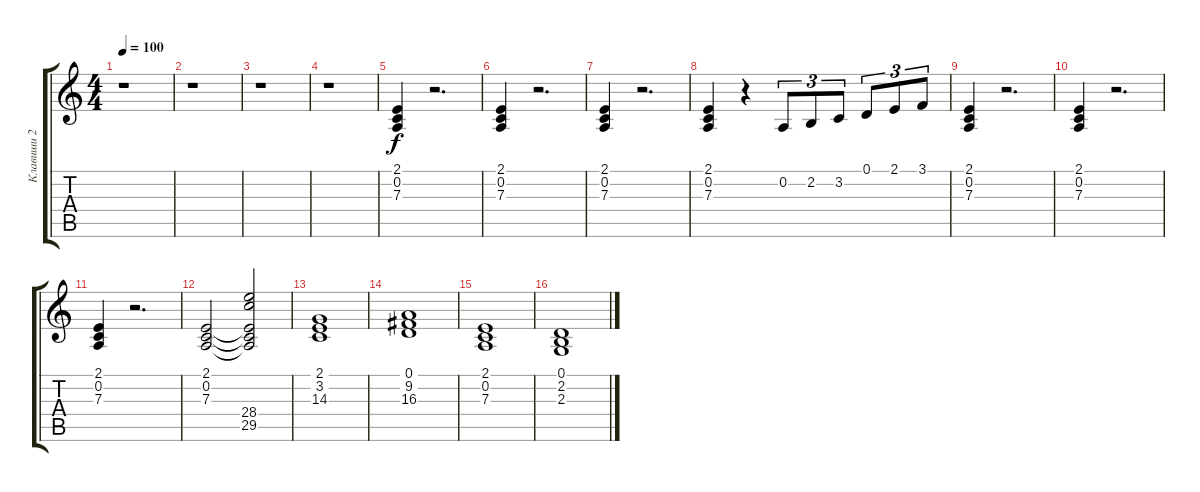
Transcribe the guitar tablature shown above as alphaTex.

\track ("Клавиши 2" "Клавиши 2") {instrument choiraahs}
\staff {score tabs}
\tuning (D4 A3 F3 C3 G2 D2) {hide}
\ts (4 4)
\tempo 100
\clef g2
\ks c
r.1{dy f} |
r.1 |
r.1 |
r.1 |
(2.1 0.2 7.3).4 r.2{d} |
(2.1 0.2 7.3).4 r.2{d} |
(2.1 0.2 7.3).4 r.2{d} |
(2.1 0.2 7.3).4 r.4 0.2.8{tu (3 2)} 2.2.8{tu (3 2)} 3.2.8{tu (3 2)} 0.1.8{tu (3 2)} 2.1.8{tu (3 2)} 3.1.8{tu (3 2)} |
(2.1 0.2 7.3).4 r.2{d} |
(2.1 0.2 7.3).4 r.2{d} |
(2.1 0.2 7.3).4 r.2{d} |
(2.1 0.2 7.3).2 (2.1{t} 0.2{t} 7.3{t} 28.4 29.5).2 |
(2.1 3.2 14.3).1 |
(0.1 9.2 16.3).1 |
(2.1 0.2 7.3).1 |
(0.1 2.2 2.3).1
